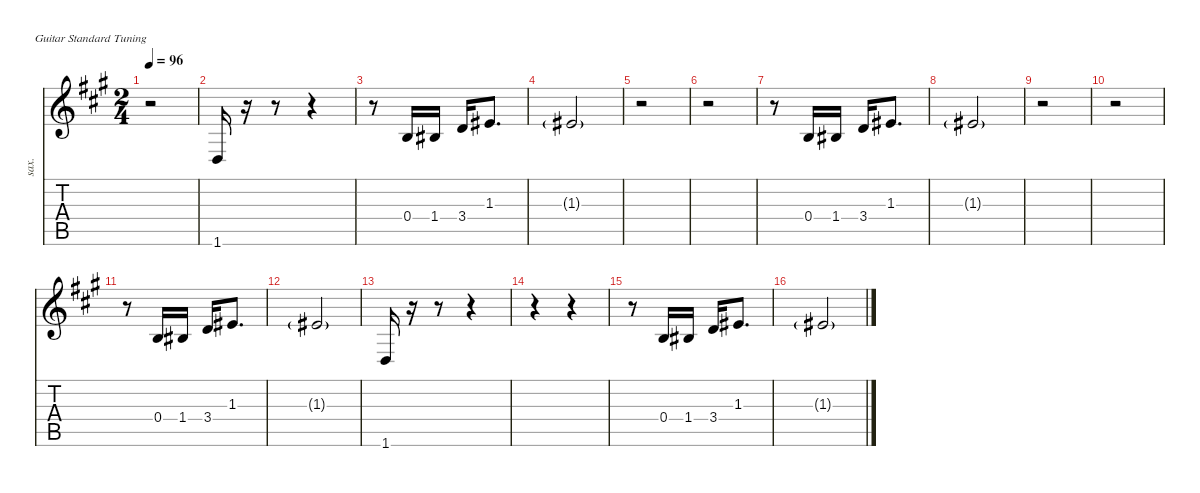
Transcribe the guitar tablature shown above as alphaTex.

\defaultSystemsLayout 4
\hideDynamics
\bracketExtendMode nobrackets
\otherSystemsTrackNameOrientation horizontal
\track ("Sax" "sax.") {instrument altosax}
\staff {score tabs}
\tuning (E4 B3 G3 D3 A2 E2)
\displaytranspose 9
\ts (2 4)
\tempo 96
\clef g2
\ks a
r.2{dy fff} |
1.6{acc forcenatural}.16{dy f} r.16 r.8 r.4 |
r.8 0.4{acc forcenatural}.16 1.4{acc #}.16 3.4{acc forcenatural}.16 1.3{acc #}.8{d} |
1.3{g acc #}.2{dy fff} |
r.2 |
r.2 |
r.8 0.4{acc forcenatural}.16{dy f} 1.4{acc #}.16 3.4{acc forcenatural}.16 1.3{acc #}.8{d} |
1.3{g acc #}.2{dy fff} |
r.2 |
r.2 |
r.8 0.4{acc forcenatural}.16{dy f} 1.4{acc #}.16 3.4{acc forcenatural}.16 1.3{acc #}.8{d} |
1.3{g acc #}.2{dy fff} |
1.6{acc forcenatural}.16{dy f} r.16 r.8 r.4 |
r.4 r.4 |
r.8 0.4{acc forcenatural}.16 1.4{acc #}.16 3.4{acc forcenatural}.16 1.3{acc #}.8{d} |
1.3{g acc #}.2{dy fff}
